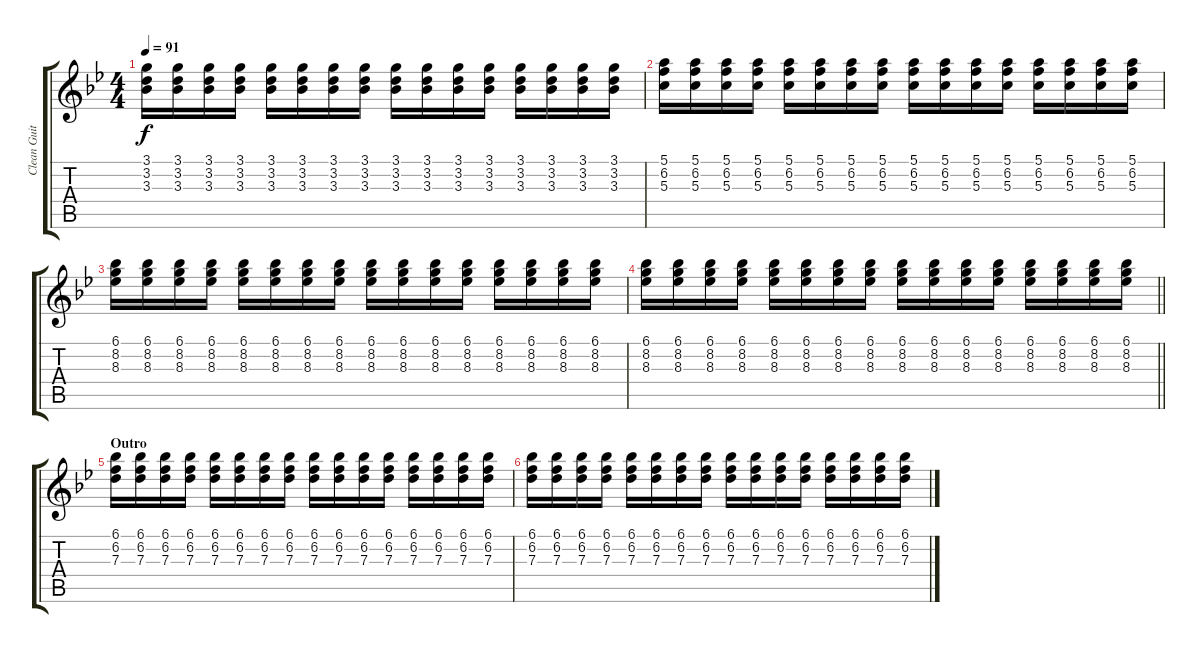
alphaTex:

\track ("Clean Guitar" "Clean Guit") {instrument electricguitarclean}
\staff {score tabs}
\tuning (E4 B3 G3 D3 A2 E2) {hide}
\ts (4 4)
\tempo 91
\clef g2
\ks bb
(3.1 3.2 3.3).16{dy f} (3.1 3.2 3.3).16 (3.1 3.2 3.3).16 (3.1 3.2 3.3).16 (3.1 3.2 3.3).16 (3.1 3.2 3.3).16 (3.1 3.2 3.3).16 (3.1 3.2 3.3).16 (3.1 3.2 3.3).16 (3.1 3.2 3.3).16 (3.1 3.2 3.3).16 (3.1 3.2 3.3).16 (3.1 3.2 3.3).16 (3.1 3.2 3.3).16 (3.1 3.2 3.3).16 (3.1 3.2 3.3).16 |
(5.1 6.2 5.3).16 (5.1 6.2 5.3).16 (5.1 6.2 5.3).16 (5.1 6.2 5.3).16 (5.1 6.2 5.3).16 (5.1 6.2 5.3).16 (5.1 6.2 5.3).16 (5.1 6.2 5.3).16 (5.1 6.2 5.3).16 (5.1 6.2 5.3).16 (5.1 6.2 5.3).16 (5.1 6.2 5.3).16 (5.1 6.2 5.3).16 (5.1 6.2 5.3).16 (5.1 6.2 5.3).16 (5.1 6.2 5.3).16 |
(6.1 8.2 8.3).16 (6.1 8.2 8.3).16 (6.1 8.2 8.3).16 (6.1 8.2 8.3).16 (6.1 8.2 8.3).16 (6.1 8.2 8.3).16 (6.1 8.2 8.3).16 (6.1 8.2 8.3).16 (6.1 8.2 8.3).16 (6.1 8.2 8.3).16 (6.1 8.2 8.3).16 (6.1 8.2 8.3).16 (6.1 8.2 8.3).16 (6.1 8.2 8.3).16 (6.1 8.2 8.3).16 (6.1 8.2 8.3).16 |
\barLineRight lightlight
(6.1 8.2 8.3).16 (6.1 8.2 8.3).16 (6.1 8.2 8.3).16 (6.1 8.2 8.3).16 (6.1 8.2 8.3).16 (6.1 8.2 8.3).16 (6.1 8.2 8.3).16 (6.1 8.2 8.3).16 (6.1 8.2 8.3).16 (6.1 8.2 8.3).16 (6.1 8.2 8.3).16 (6.1 8.2 8.3).16 (6.1 8.2 8.3).16 (6.1 8.2 8.3).16 (6.1 8.2 8.3).16 (6.1 8.2 8.3).16 |
\section ("" "Outro")
(6.1 6.2 7.3).16{volume 2} (6.1 6.2 7.3).16 (6.1 6.2 7.3).16 (6.1 6.2 7.3).16 (6.1 6.2 7.3).16 (6.1 6.2 7.3).16 (6.1 6.2 7.3).16 (6.1 6.2 7.3).16 (6.1 6.2 7.3).16 (6.1 6.2 7.3).16 (6.1 6.2 7.3).16 (6.1 6.2 7.3).16 (6.1 6.2 7.3).16 (6.1 6.2 7.3).16 (6.1 6.2 7.3).16 (6.1 6.2 7.3).16 |
(6.1 6.2 7.3).16 (6.1 6.2 7.3).16 (6.1 6.2 7.3).16 (6.1 6.2 7.3).16 (6.1 6.2 7.3).16 (6.1 6.2 7.3).16 (6.1 6.2 7.3).16 (6.1 6.2 7.3).16 (6.1 6.2 7.3).16 (6.1 6.2 7.3).16 (6.1 6.2 7.3).16 (6.1 6.2 7.3).16 (6.1 6.2 7.3).16 (6.1 6.2 7.3).16 (6.1 6.2 7.3).16 (6.1 6.2 7.3).16
